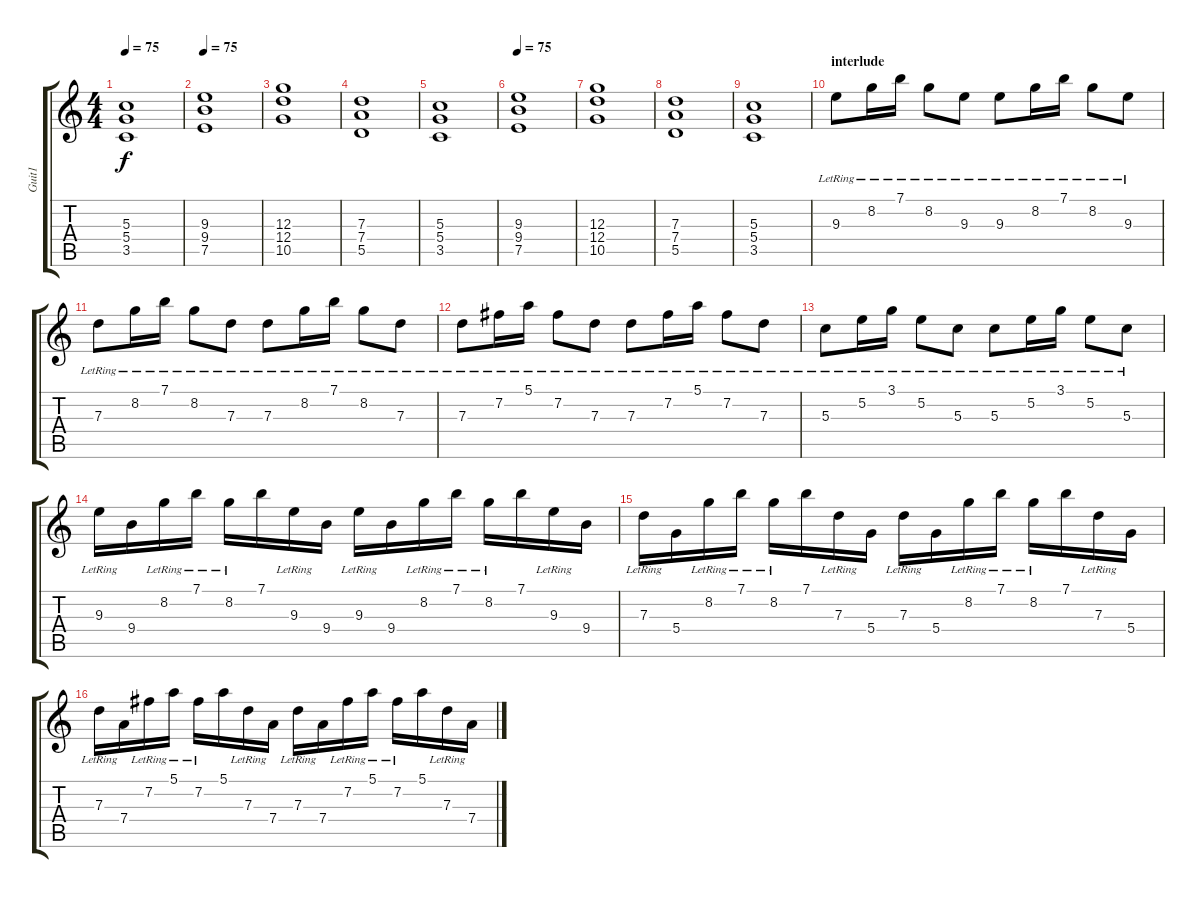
\track ("Guit1" "Guit1") {instrument acousticguitarnylon}
\staff {score tabs}
\tuning (E4 B3 G3 D3 A2 E2) {hide}
\ts (4 4)
\tempo 75
\clef g2
\ks c
(5.3 5.4 3.5).1{dy f} |
\tempo 75
(9.3 9.4 7.5).1{instrument overdrivenguitar} |
(12.3 12.4 10.5).1 |
(7.3 7.4 5.5).1 |
(5.3 5.4 3.5).1 |
\tempo 75
(9.3 9.4 7.5).1{instrument overdrivenguitar} |
(12.3 12.4 10.5).1 |
(7.3 7.4 5.5).1 |
(5.3 5.4 3.5).1 |
\section ("" "interlude")
9.3{lr}.8{volume 15 instrument acousticguitarnylon} 8.2{lr}.16 7.1{lr}.16 8.2{lr}.8 9.3{lr}.8 9.3{lr}.8 8.2{lr}.16 7.1{lr}.16 8.2{lr}.8 9.3{lr}.8 |
7.3{lr}.8 8.2{lr}.16 7.1{lr}.16 8.2{lr}.8 7.3{lr}.8 7.3{lr}.8 8.2{lr}.16 7.1{lr}.16 8.2{lr}.8 7.3{lr}.8 |
7.3{lr}.8 7.2{lr}.16 5.1{lr}.16 7.2{lr}.8 7.3{lr}.8 7.3{lr}.8 7.2{lr}.16 5.1{lr}.16 7.2{lr}.8 7.3{lr}.8 |
5.3{lr}.8 5.2{lr}.16 3.1{lr}.16 5.2{lr}.8 5.3{lr}.8 5.3{lr}.8 5.2{lr}.16 3.1{lr}.16 5.2{lr}.8 5.3{lr}.8 |
9.3{lr}.16{volume 15 instrument acousticguitarnylon} 9.4.16 8.2{lr}.16 7.1{lr}.16 8.2{lr}.16 7.1.16 9.3{lr}.16 9.4.16 9.3{lr}.16 9.4.16 8.2{lr}.16 7.1{lr}.16 8.2{lr}.16 7.1.16 9.3{lr}.16 9.4.16 |
7.3{lr}.16 5.4.16 8.2{lr}.16 7.1{lr}.16 8.2{lr}.16 7.1.16 7.3{lr}.16 5.4.16 7.3{lr}.16 5.4.16 8.2{lr}.16 7.1{lr}.16 8.2{lr}.16 7.1.16 7.3{lr}.16 5.4.16 |
7.3{lr}.16 7.4.16 7.2{lr}.16 5.1{lr}.16 7.2{lr}.16 5.1.16 7.3{lr}.16 7.4.16 7.3{lr}.16 7.4.16 7.2{lr}.16 5.1{lr}.16 7.2{lr}.16 5.1.16 7.3{lr}.16 7.4.16
